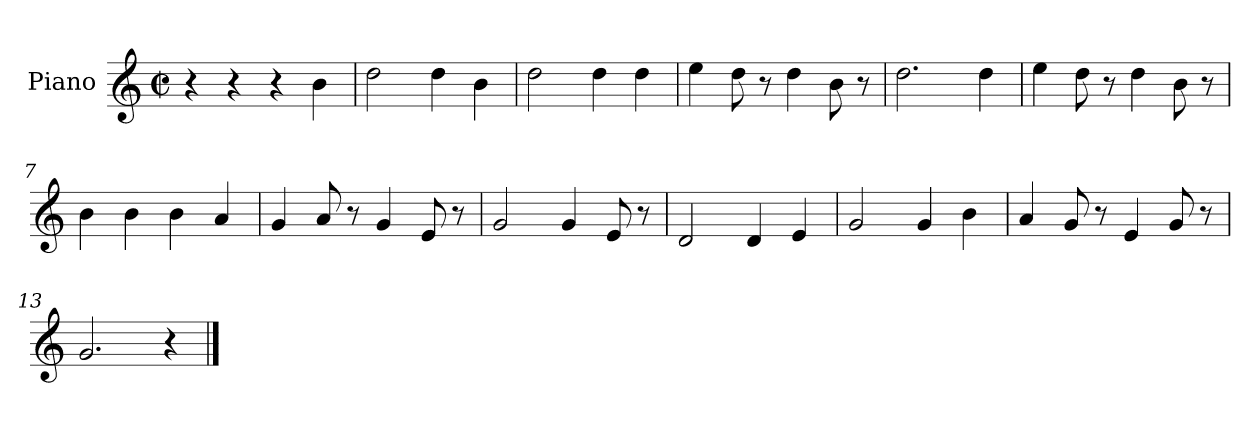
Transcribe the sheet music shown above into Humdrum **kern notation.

**kern
*part1
*staff1
*I"Piano
*I'Pno
*clefG2
*k[]
*M2/2
*met(c|)
=1
4r
4r
4r
4b\
=2
2dd\
4dd\
4b\
=3
2dd\
4dd\
4dd\
=4
4ee\
8dd\
8r
4dd\
8b\
8r
=5
2.dd\
4dd\
=6
4ee\
8dd\
8r
4dd\
8b\
8r
=7
4b\
4b\
4b\
4a/
=8
4g/
8a/
8r
4g/
8e/
8r
=9
2g/
4g/
8e/
8r
=10
2d/
4d/
4e/
=11
2g/
4g/
4b\
=12
4a/
8g/
8r
4e/
8g/
8r
=13
2.g/
4r
==
*-
